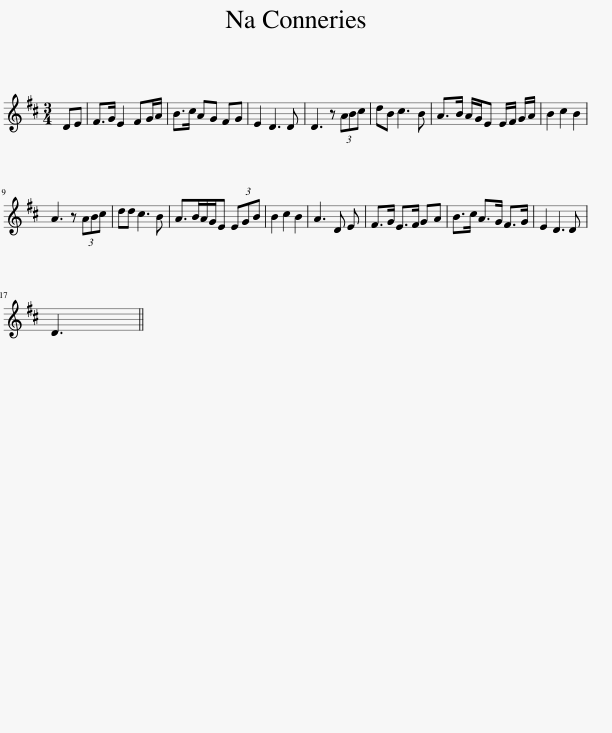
X:1
L:1/8
M:3/4
I:linebreak $
K:D
V:1 treble
V:1
 DE | F>G E2 FG/A/ | B>c AG FG | E2 D3 D | D3 z (3ABc | %5
 dB c3 B | A>B A/G/E E/F/ G/A/ | B2 c2 B2 |$ A3 z (3ABc | dd c3 B | %10
 A>BA/G/E (3EGB | B2 c2 B2 | A3 D E | F>G E>F GA | B>c A>G F>G | %15
 E2 D3 D |$ D3 || %17
